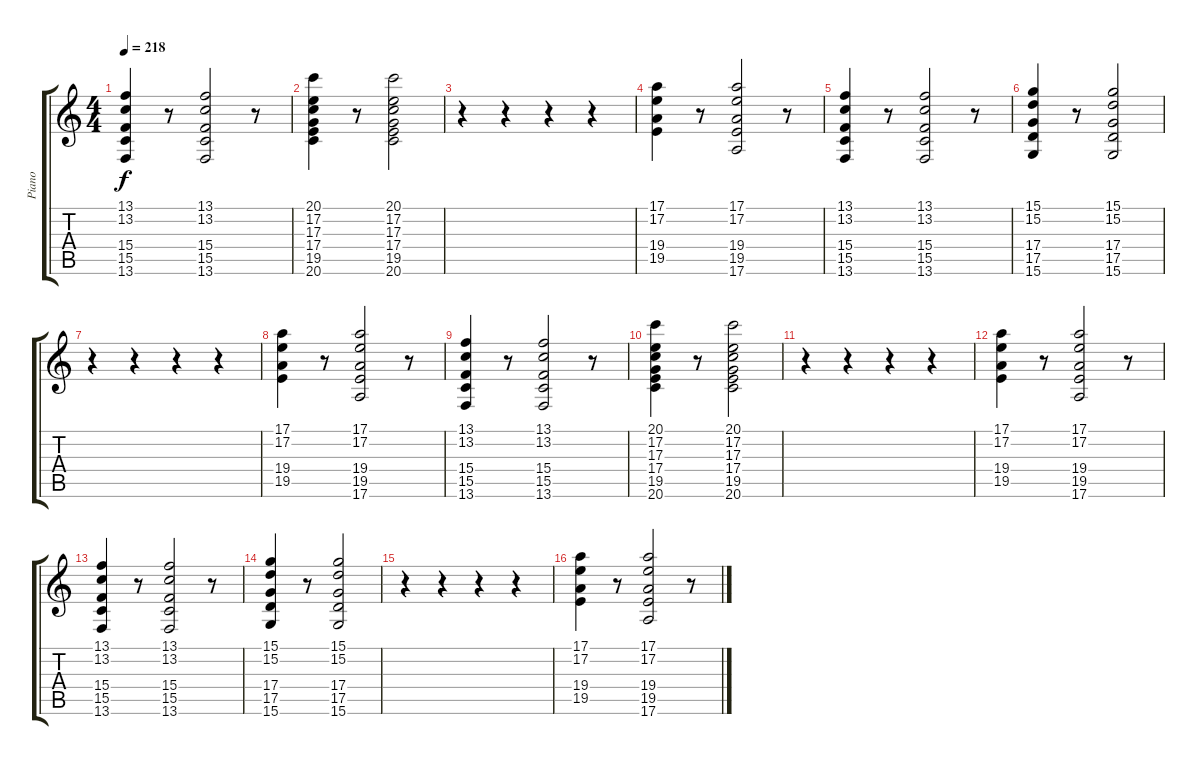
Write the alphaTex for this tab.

\track ("Piano" "Piano") {instrument brightacousticpiano}
\staff {score tabs}
\tuning (E4 B3 G3 D3 A2 E2) {hide}
\ts (4 4)
\tempo 218
\clef g2
\ks c
(13.1 13.2 15.4 15.5 13.6).4{dy f} r.8 (13.1 13.2 15.4 15.5 13.6).2 r.8 |
(20.1 17.2 17.3 17.4 19.5 20.6).4 r.8 (20.1 17.2 17.3 17.4 19.5 20.6).2 |
r.4 r.4 r.4 r.4 |
(17.1 17.2 19.4 19.5).4 r.8 (17.1 17.2 19.4 19.5 17.6).2 r.8 |
(13.1 13.2 15.4 15.5 13.6).4 r.8 (13.1 13.2 15.4 15.5 13.6).2 r.8 |
(15.1 15.2 17.4 17.5 15.6).4 r.8 (15.1 15.2 17.4 17.5 15.6).2 |
r.4 r.4 r.4 r.4 |
(17.1 17.2 19.4 19.5).4 r.8 (17.1 17.2 19.4 19.5 17.6).2 r.8 |
(13.1 13.2 15.4 15.5 13.6).4 r.8 (13.1 13.2 15.4 15.5 13.6).2 r.8 |
(20.1 17.2 17.3 17.4 19.5 20.6).4 r.8 (20.1 17.2 17.3 17.4 19.5 20.6).2 |
r.4 r.4 r.4 r.4 |
(17.1 17.2 19.4 19.5).4 r.8 (17.1 17.2 19.4 19.5 17.6).2 r.8 |
(13.1 13.2 15.4 15.5 13.6).4 r.8 (13.1 13.2 15.4 15.5 13.6).2 r.8 |
(15.1 15.2 17.4 17.5 15.6).4 r.8 (15.1 15.2 17.4 17.5 15.6).2 |
r.4 r.4 r.4 r.4 |
(17.1 17.2 19.4 19.5).4 r.8 (17.1 17.2 19.4 19.5 17.6).2 r.8
